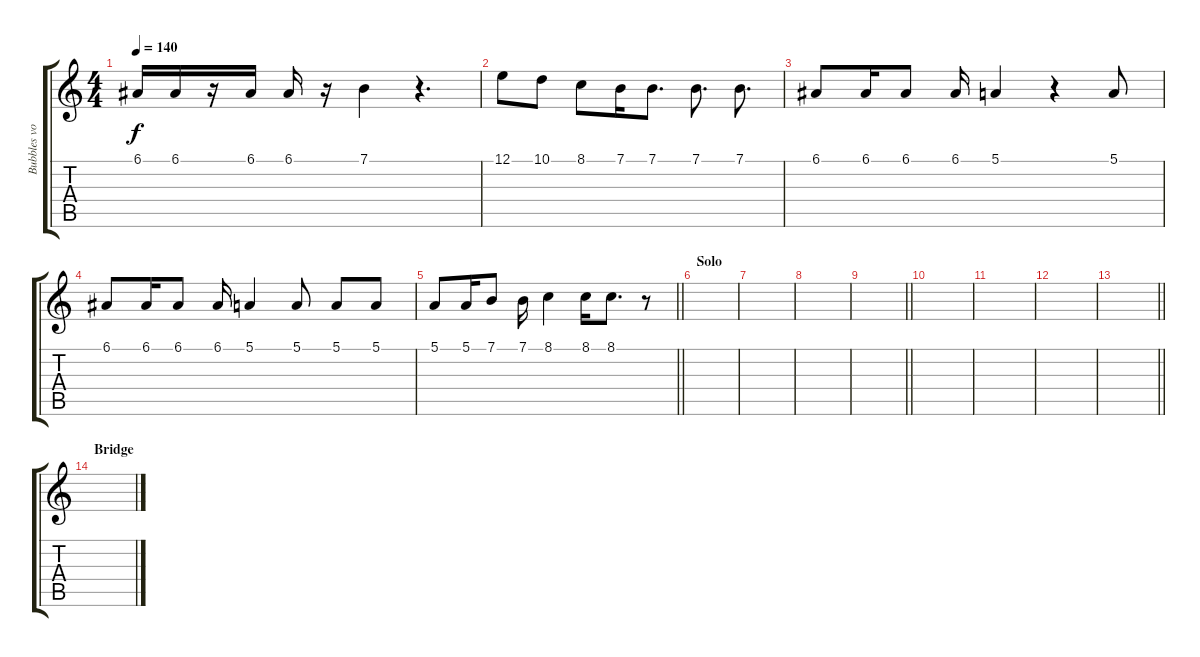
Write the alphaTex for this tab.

\track ("Bubbles vocal" "Bubbles vo") {instrument clarinet}
\staff {score tabs}
\tuning (E4 B3 G3 D3 A2 E2) {hide}
\ts (4 4)
\tempo 140
\clef g2
\ks c
6.1.16{dy f} 6.1.16 r.16 6.1.16 6.1.16 r.16 7.1.4 r.4{d} |
12.1.8 10.1.8 8.1.8 7.1.16 7.1.8{d} 7.1.8{d} 7.1.8{d} |
6.1.8 6.1.16 6.1.8 6.1.16 5.1.4 r.4 5.1.8 |
6.1.8 6.1.16 6.1.8 6.1.16 5.1.4 5.1.8 5.1.8 5.1.8 |
\barLineRight lightlight
5.1.8 5.1.16 7.1.8 7.1.16 8.1.4 8.1.16 8.1.8{d} r.8 |
\section ("" "Solo")
|
|
|
\barLineRight lightlight
|
|
|
|
\barLineRight lightlight
|
\section ("" "Bridge")
